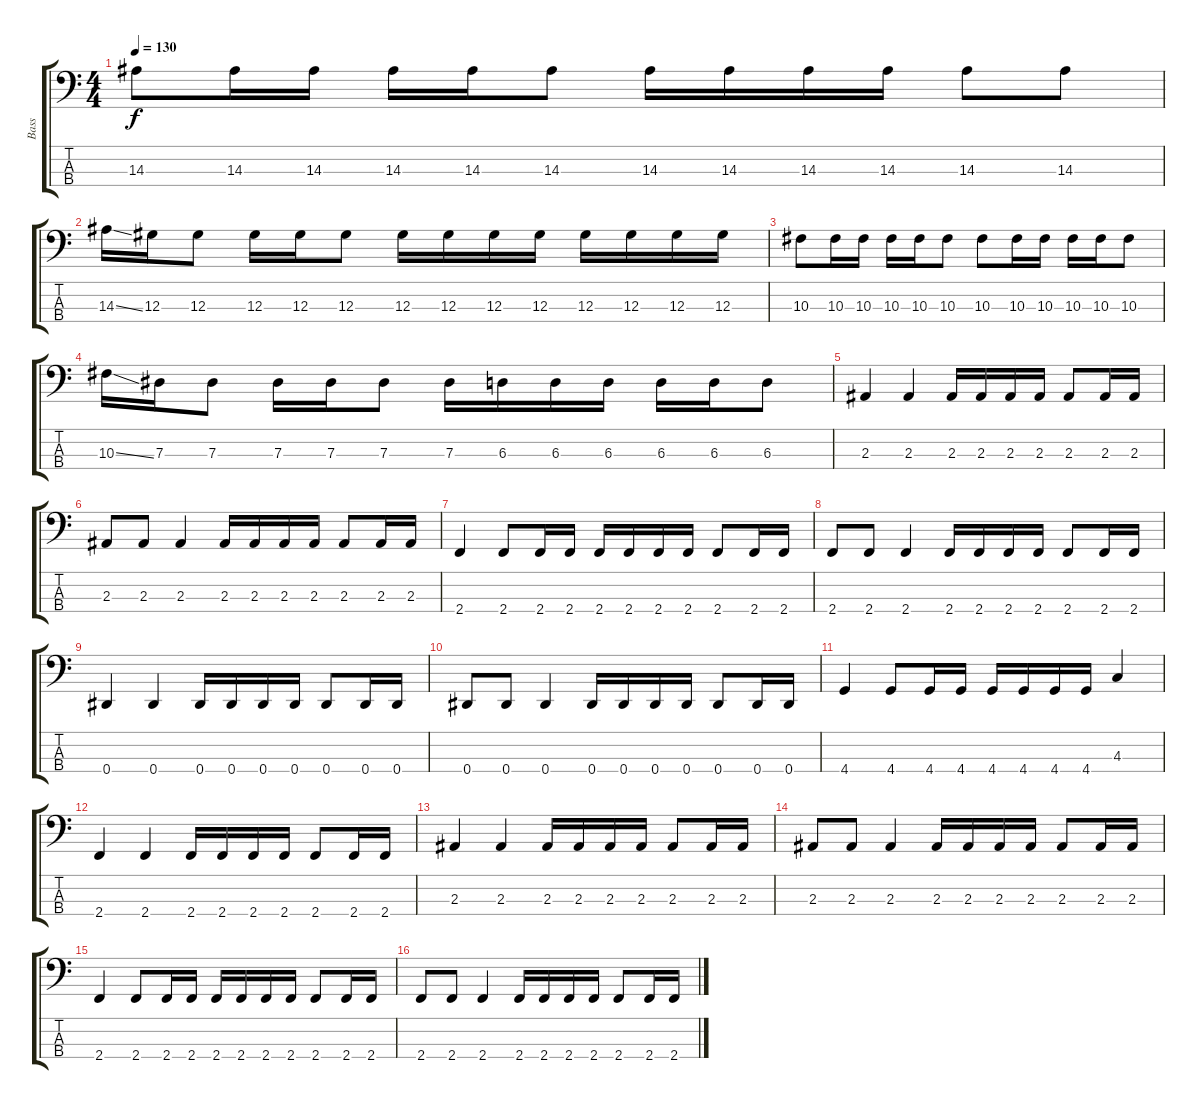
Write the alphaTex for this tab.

\track ("Bass" "Bass") {instrument electricbassfinger}
\staff {score tabs}
\tuning (Gb2 Db2 Ab1 Eb1) {hide}
\ts (4 4)
\tempo 130
\clef f4
\ks c
14.3.8{dy f} 14.3.16 14.3.16 14.3.16 14.3.16 14.3.8 14.3.16 14.3.16 14.3.16 14.3.16 14.3.8 14.3.8 |
14.3{ss}.16 12.3.16 12.3.8 12.3.16 12.3.16 12.3.8 12.3.16 12.3.16 12.3.16 12.3.16 12.3.16 12.3.16 12.3.16 12.3.16 |
10.3.8 10.3.16 10.3.16 10.3.16 10.3.16 10.3.8 10.3.8 10.3.16 10.3.16 10.3.16 10.3.16 10.3.8 |
10.3{ss}.16 7.3.16 7.3.8 7.3.16 7.3.16 7.3.8 7.3.16 6.3.16 6.3.16 6.3.16 6.3.16 6.3.16 6.3.8 |
2.3.4 2.3.4 2.3.16 2.3.16 2.3.16 2.3.16 2.3.8 2.3.16 2.3.16 |
2.3.8 2.3.8 2.3.4 2.3.16 2.3.16 2.3.16 2.3.16 2.3.8 2.3.16 2.3.16 |
2.4.4 2.4.8 2.4.16 2.4.16 2.4.16 2.4.16 2.4.16 2.4.16 2.4.8 2.4.16 2.4.16 |
2.4.8 2.4.8 2.4.4 2.4.16 2.4.16 2.4.16 2.4.16 2.4.8 2.4.16 2.4.16 |
0.4.4 0.4.4 0.4.16 0.4.16 0.4.16 0.4.16 0.4.8 0.4.16 0.4.16 |
0.4.8 0.4.8 0.4.4 0.4.16 0.4.16 0.4.16 0.4.16 0.4.8 0.4.16 0.4.16 |
4.4.4 4.4.8 4.4.16 4.4.16 4.4.16 4.4.16 4.4.16 4.4.16 4.3.4 |
2.4.4 2.4.4 2.4.16 2.4.16 2.4.16 2.4.16 2.4.8 2.4.16 2.4.16 |
2.3.4 2.3.4 2.3.16 2.3.16 2.3.16 2.3.16 2.3.8 2.3.16 2.3.16 |
2.3.8 2.3.8 2.3.4 2.3.16 2.3.16 2.3.16 2.3.16 2.3.8 2.3.16 2.3.16 |
2.4.4 2.4.8 2.4.16 2.4.16 2.4.16 2.4.16 2.4.16 2.4.16 2.4.8 2.4.16 2.4.16 |
2.4.8 2.4.8 2.4.4 2.4.16 2.4.16 2.4.16 2.4.16 2.4.8 2.4.16 2.4.16
